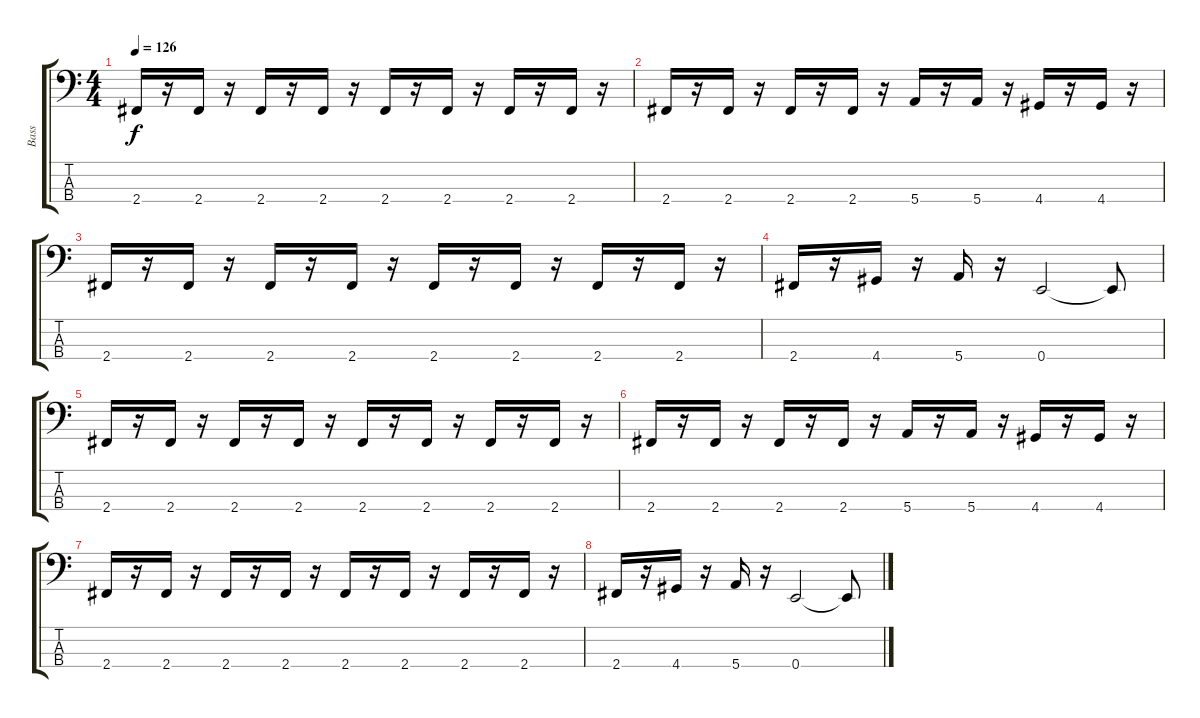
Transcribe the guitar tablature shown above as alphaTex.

\track ("Bass" "Bass") {instrument electricbassfinger}
\staff {score tabs}
\tuning (G2 D2 A1 E1) {hide}
\ts (4 4)
\tempo 126
\clef f4
\ks c
2.4.16{dy f} r.16 2.4.16 r.16 2.4.16 r.16 2.4.16 r.16 2.4.16 r.16 2.4.16 r.16 2.4.16 r.16 2.4.16 r.16 |
2.4.16 r.16 2.4.16 r.16 2.4.16 r.16 2.4.16 r.16 5.4.16 r.16 5.4.16 r.16 4.4.16 r.16 4.4.16 r.16 |
2.4.16 r.16 2.4.16 r.16 2.4.16 r.16 2.4.16 r.16 2.4.16 r.16 2.4.16 r.16 2.4.16 r.16 2.4.16 r.16 |
2.4.16 r.16 4.4.16 r.16 5.4.16 r.16 0.4.2 0.4{t}.8 |
2.4.16 r.16 2.4.16 r.16 2.4.16 r.16 2.4.16 r.16 2.4.16 r.16 2.4.16 r.16 2.4.16 r.16 2.4.16 r.16 |
2.4.16 r.16 2.4.16 r.16 2.4.16 r.16 2.4.16 r.16 5.4.16 r.16 5.4.16 r.16 4.4.16 r.16 4.4.16 r.16 |
2.4.16 r.16 2.4.16 r.16 2.4.16 r.16 2.4.16 r.16 2.4.16 r.16 2.4.16 r.16 2.4.16 r.16 2.4.16 r.16 |
2.4.16 r.16 4.4.16 r.16 5.4.16 r.16 0.4.2 0.4{t}.8
